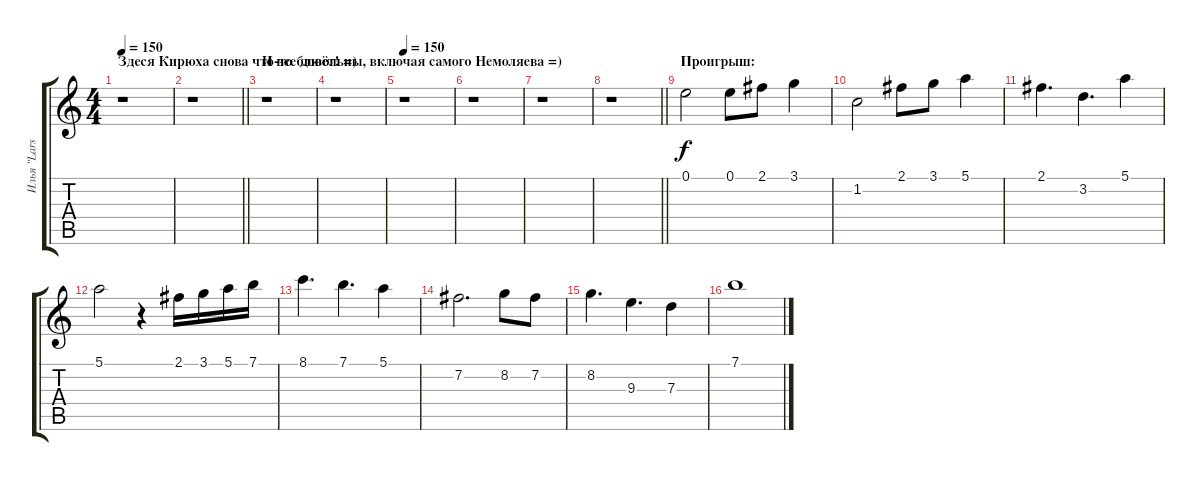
\track ("Илья \"Lars\" Мамонтов" "Илья \"Lars") {instrument overdrivenguitar}
\staff {score tabs}
\tuning (E4 B3 G3 D3 A2 E2) {hide}
\ts (4 4)
\section ("" "Здеся Кирюха снова что-то блюёт! =)")
\tempo 150
\clef g2
\ks c
r.1{dy f} |
\barLineRight lightlight
r.1 |
\section ("" "И все довольны, включая самого Немоляева =)")
r.1 |
r.1 |
\tempo 150
r.1 |
r.1 |
r.1 |
\barLineRight lightlight
r.1 |
\section ("" "Проигрыш:")
0.1.2 0.1.8 2.1.8 3.1.4 |
1.2.2 2.1.8 3.1.8 5.1.4 |
2.1.4{d} 3.2.4{d} 5.1.4 |
5.1.2 r.4 2.1.16 3.1.16 5.1.16 7.1.16 |
8.1.4{d} 7.1.4{d} 5.1.4 |
7.2.2{d} 8.2.8 7.2.8 |
8.2.4{d} 9.3.4{d} 7.3.4 |
7.1.1
